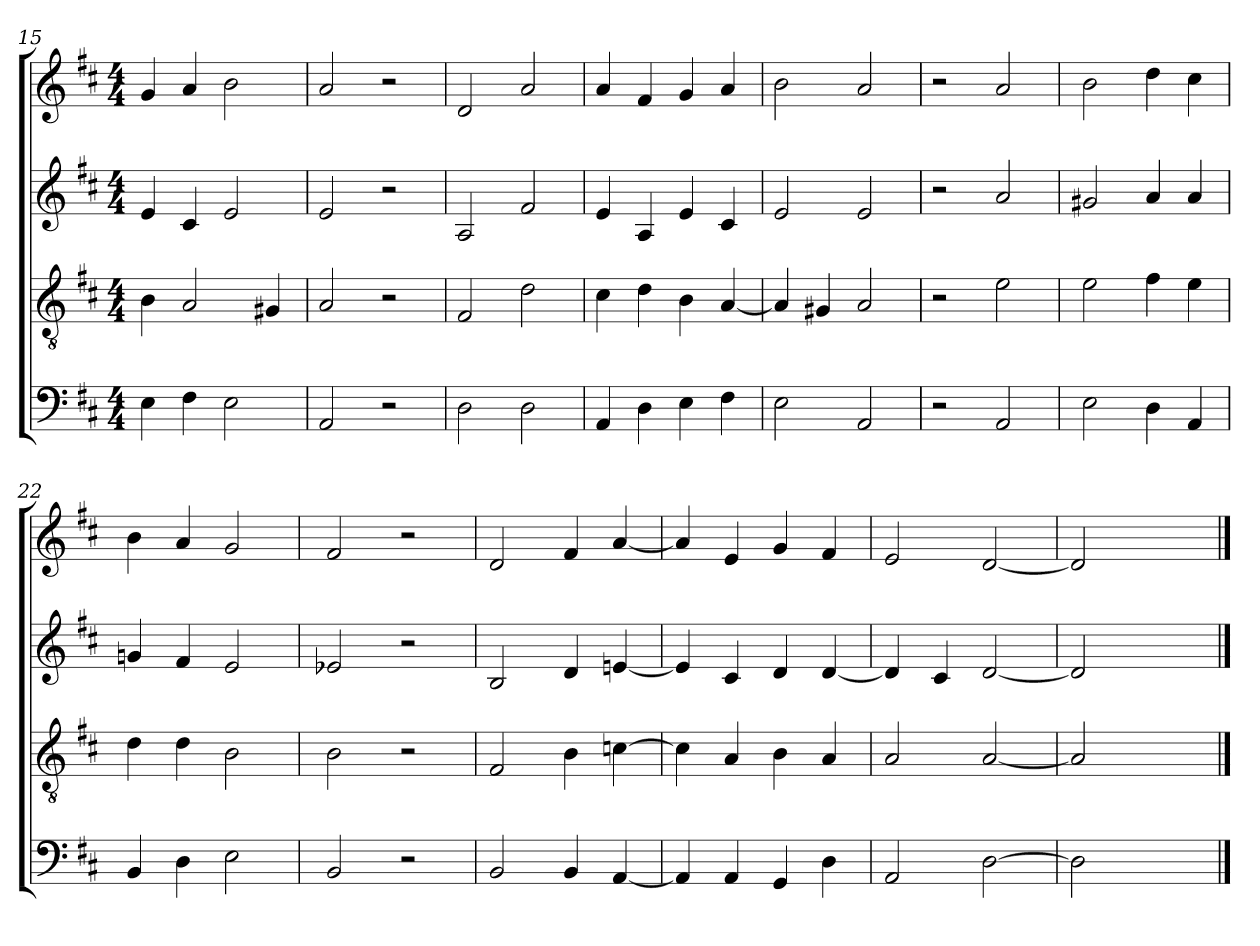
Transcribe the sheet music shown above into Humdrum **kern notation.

**kern	**kern	**kern	**kern
*part4	*part3	*part2	*part1
*staff4	*staff3	*staff2	*staff1
*clefF4	*clefGv2	*clefG2	*clefG2
*k[f#c#]	*k[f#c#]	*k[f#c#]	*k[f#c#]
*M4/4	*M4/4	*M4/4	*M4/4
=15	=15	=15	=15
4E	4B	4e	4g
4F#	2A	4c#	4a
2E	.	2e	2b
.	4G#X	.	.
=16	=16	=16	=16
2AA	2A	2e	2a
2r	2r	2r	2r
=17	=17	=17	=17
2D	2F#	2A	2d
2D	2d	2f#	2a
=18	=18	=18	=18
4AA	4c#	4e	4a
4D	4d	4A	4f#
4E	4B	4e	4g
4F#	[4A	4c#	4a
=19	=19	=19	=19
2E	4A]	2e	2b
.	4G#X	.	.
2AA	2A	2e	2a
=20	=20	=20	=20
2r	2r	2r	2r
2AA	2e	2a	2a
!!LO:LB:g=z
=21	=21	=21	=21
2E	2e	2g#X	2b
4D	4f#	4a	4dd
4AA	4e	4a	4cc#
=22	=22	=22	=22
4BB	4d	4gn	4b
4D	4d	4f#	4a
2E	2B	2e	2g
=23	=23	=23	=23
2BB	2B	2e-X	2f#
2r	2r	2r	2r
=24	=24	=24	=24
2BB	2F#	2B	2d
4BB	4B	4d	4f#
[4AA	[4cn	[4en	[4a
=25	=25	=25	=25
4AA]	4c]	4e]	4a]
4AA	4A	4c#	4e
4GG	4B	4d	4g
4D	4A	[4d	4f#
=26	=26	=26	=26
2AA	2A	4d]	2e
.	.	4c#	.
[2D	[2A	[2d	[2d
=27	=27	=27	=27
2D]	2A]	2d]	2d]
2ryy	2ryy	2ryy	2ryy
==	==	==	==
*-	*-	*-	*-
